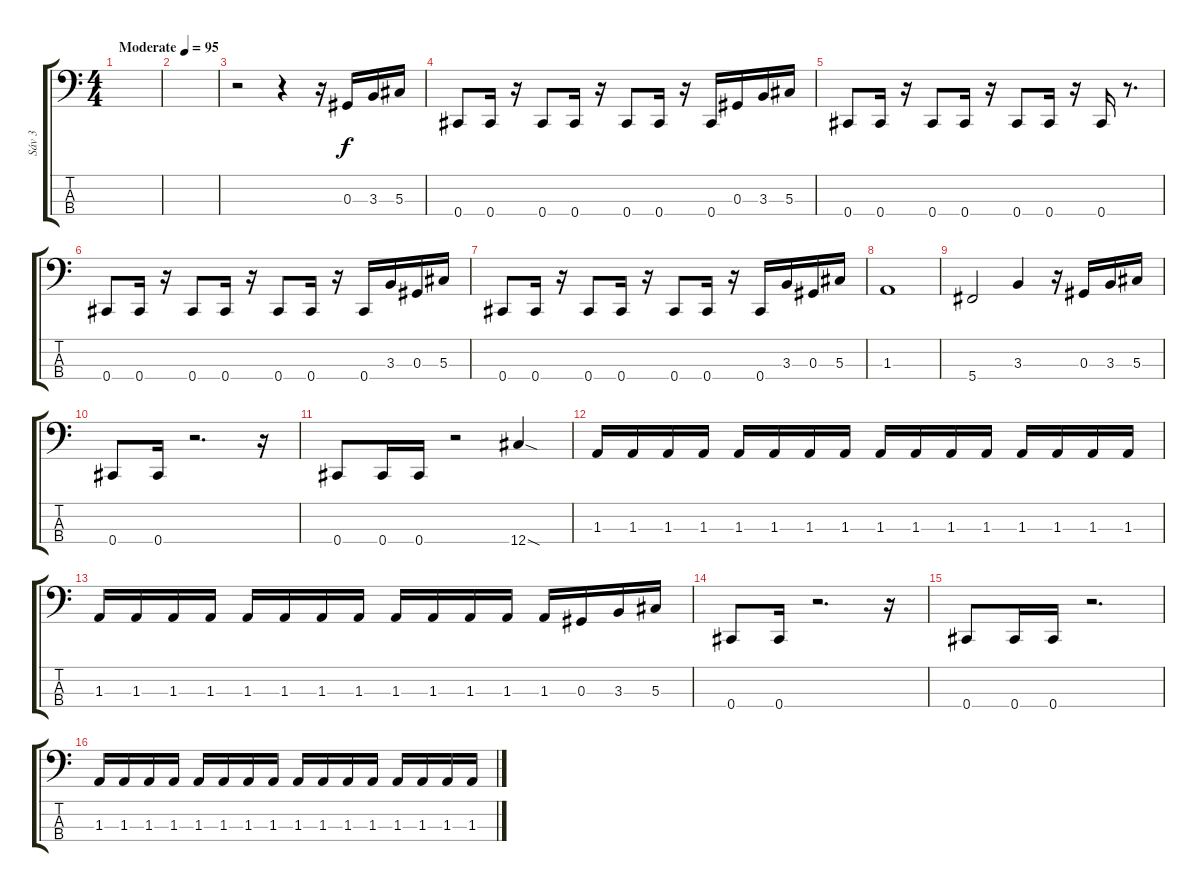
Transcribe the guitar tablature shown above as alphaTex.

\track ("Sáv 3" "Sáv 3") {instrument electricbasspick}
\staff {score tabs}
\tuning (Gb2 Db2 Ab1 Db1) {hide}
\ts (4 4)
\tempo (95 "Moderate")
\clef f4
\ks c
|
|
r.2 r.4 r.16 0.3.16 3.3.16 5.3.16 |
0.4.8 0.4.16 r.16 0.4.8 0.4.16 r.16 0.4.8 0.4.16 r.16 0.4.16 0.3.16 3.3.16 5.3.16 |
0.4.8 0.4.16 r.16 0.4.8 0.4.16 r.16 0.4.8 0.4.16 r.16 0.4.16 r.8{d} |
0.4.8 0.4.16 r.16 0.4.8 0.4.16 r.16 0.4.8 0.4.16 r.16 0.4.16 3.3.16 0.3.16 5.3.16 |
0.4.8 0.4.16 r.16 0.4.8 0.4.16 r.16 0.4.8 0.4.16 r.16 0.4.16 3.3.16 0.3.16 5.3.16 |
1.3.1 |
5.4.2 3.3.4 r.16 0.3.16 3.3.16 5.3.16 |
0.4.8 0.4.16 r.2{d} r.16 |
0.4.8 0.4.16 0.4.16 r.2 12.4{sod}.4 |
1.3.16 1.3.16 1.3.16 1.3.16 1.3.16 1.3.16 1.3.16 1.3.16 1.3.16 1.3.16 1.3.16 1.3.16 1.3.16 1.3.16 1.3.16 1.3.16 |
1.3.16 1.3.16 1.3.16 1.3.16 1.3.16 1.3.16 1.3.16 1.3.16 1.3.16 1.3.16 1.3.16 1.3.16 1.3.16 0.3.16 3.3.16 5.3.16 |
0.4.8 0.4.16 r.2{d} r.16 |
0.4.8 0.4.16 0.4.16 r.2{d} |
1.3.16 1.3.16 1.3.16 1.3.16 1.3.16 1.3.16 1.3.16 1.3.16 1.3.16 1.3.16 1.3.16 1.3.16 1.3.16 1.3.16 1.3.16 1.3.16
